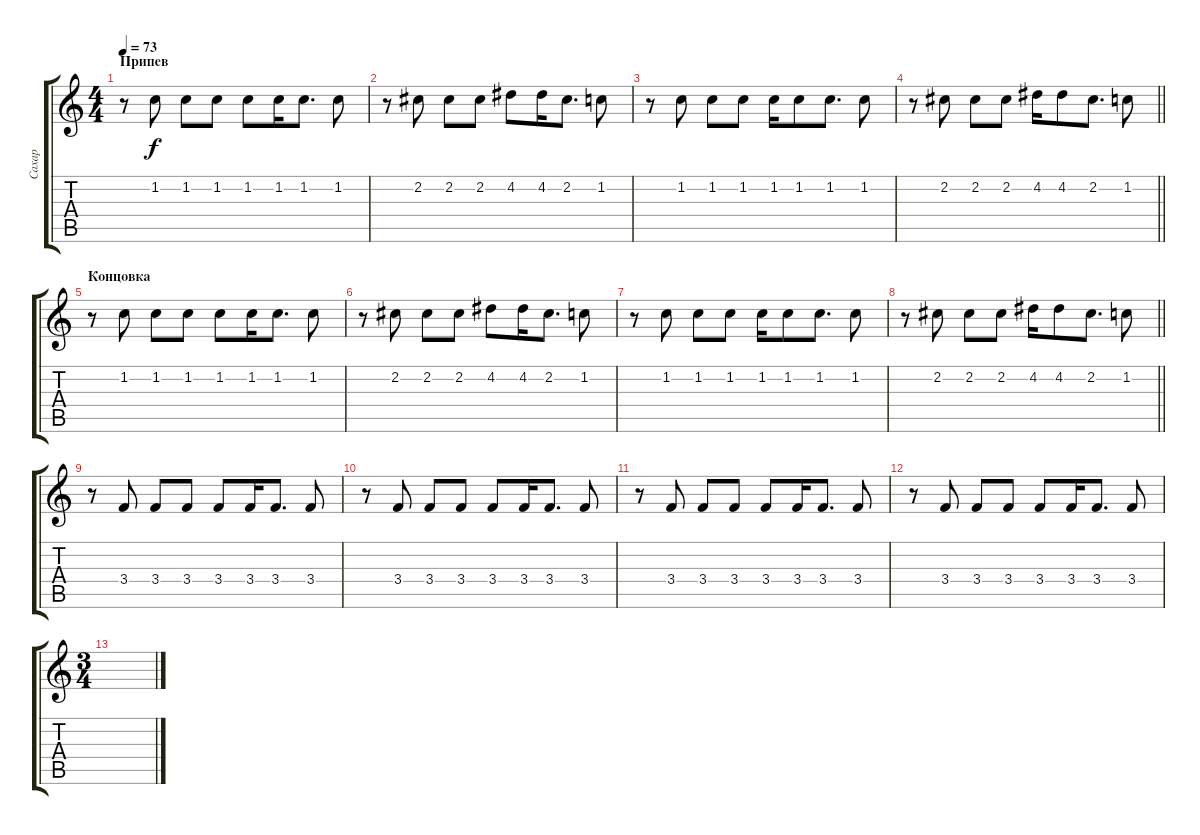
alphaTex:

\track ("Сахар" "Сахар") {instrument distortionguitar}
\staff {score tabs}
\tuning (E4 B3 G3 D3 A2 E2) {hide}
\ts (4 4)
\section ("" "Припев")
\tempo 73
\clef g2
\ks c
r.8{dy f} 1.2.8 1.2.8 1.2.8 1.2.8 1.2.16 1.2.8{d} 1.2.8 |
r.8 2.2.8 2.2.8 2.2.8 4.2.8 4.2.16 2.2.8{d} 1.2.8 |
r.8 1.2.8 1.2.8 1.2.8 1.2.16 1.2.8 1.2.8{d} 1.2.8 |
\barLineRight lightlight
r.8 2.2.8 2.2.8 2.2.8 4.2.16 4.2.8 2.2.8{d} 1.2.8 |
\section ("" "Концовка")
r.8 1.2.8 1.2.8 1.2.8 1.2.8 1.2.16 1.2.8{d} 1.2.8 |
r.8 2.2.8 2.2.8 2.2.8 4.2.8 4.2.16 2.2.8{d} 1.2.8 |
r.8 1.2.8 1.2.8 1.2.8 1.2.16 1.2.8 1.2.8{d} 1.2.8 |
\barLineRight lightlight
r.8 2.2.8 2.2.8 2.2.8 4.2.16 4.2.8 2.2.8{d} 1.2.8 |
r.8 3.4.8 3.4.8 3.4.8 3.4.8 3.4.16 3.4.8{d} 3.4.8 |
r.8 3.4.8 3.4.8 3.4.8 3.4.8 3.4.16 3.4.8{d} 3.4.8 |
r.8 3.4.8 3.4.8 3.4.8 3.4.8 3.4.16 3.4.8{d} 3.4.8 |
r.8 3.4.8 3.4.8 3.4.8 3.4.8 3.4.16 3.4.8{d} 3.4.8 |
\ts (3 4)
